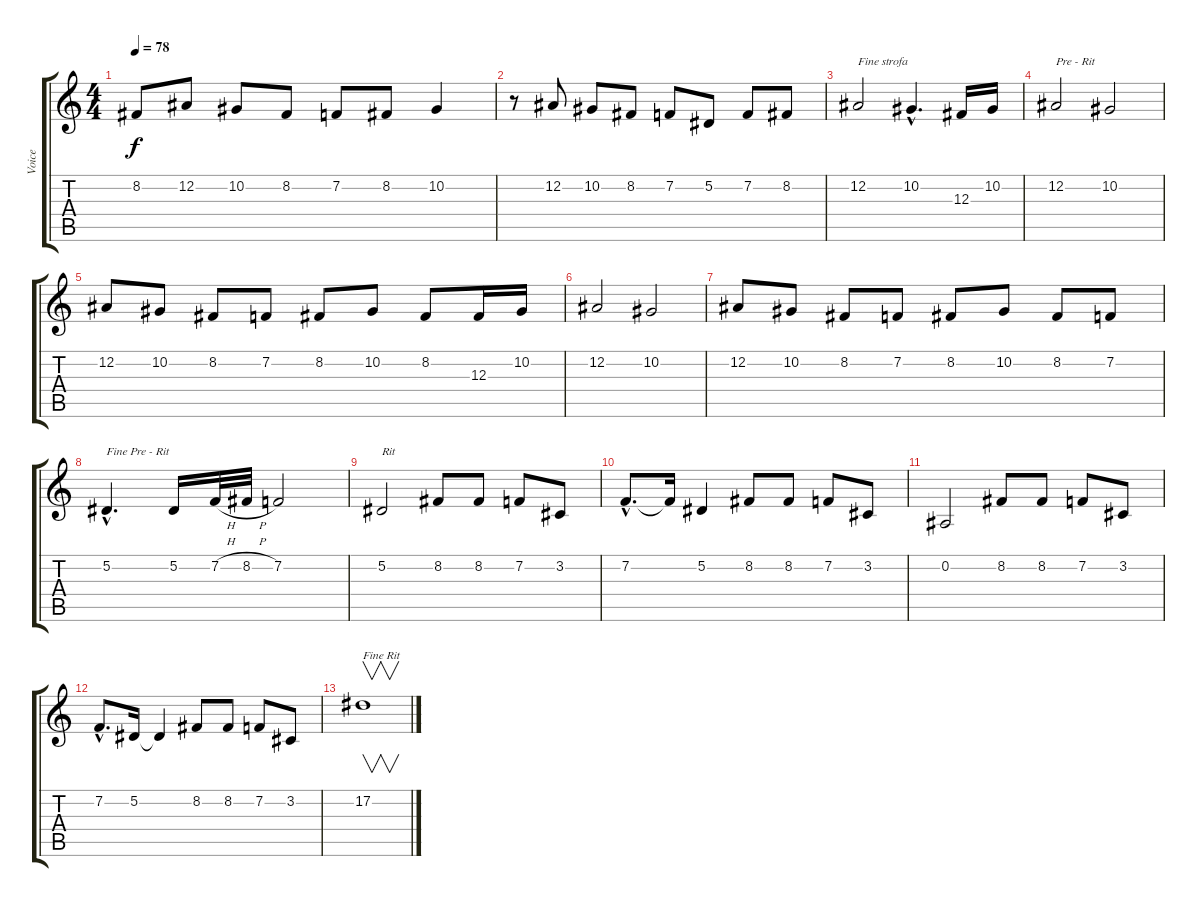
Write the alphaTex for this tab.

\track ("Voice" "Voice") {instrument synthvoice}
\staff {score tabs}
\tuning (Eb4 Bb3 Gb3 Db3 Ab2 Eb2) {hide}
\ts (4 4)
\tempo 78
\clef g2
\ks c
8.2{t}.8{dy f} 12.2.8 10.2.8 8.2.8 7.2.8 8.2.8 10.2.4 |
r.8 12.2.8 10.2.8 8.2.8 7.2.8 5.2.8 7.2.8 8.2.8 |
12.2.2{txt "Fine strofa"} 10.2{hac}.4{d} 12.3.16 10.2.16 |
12.2.2{txt "Pre - Rit"} 10.2.2 |
12.2.8 10.2.8 8.2.8 7.2.8 8.2.8 10.2.8 8.2.8 12.3.16 10.2.16 |
12.2.2 10.2.2 |
12.2.8 10.2.8 8.2.8 7.2.8 8.2.8 10.2.8 8.2.8 7.2.8 |
5.2{hac}.4{d txt "Fine Pre - Rit"} 5.2.16 7.2{h}.32 8.2{h}.32 7.2.2 |
5.2.2{txt "Rit"} 8.2.8 8.2.8 7.2.8 3.2.8 |
7.2{hac}.8{d} 7.2{t}.16 5.2.4 8.2.8 8.2.8 7.2.8 3.2.8 |
0.2.2 8.2.8 8.2.8 7.2.8 3.2.8 |
7.2{hac}.8{d} 5.2.16 5.2{t}.4 8.2.8 8.2.8 7.2.8 3.2.8 |
17.2.1{v txt "Fine Rit"}
